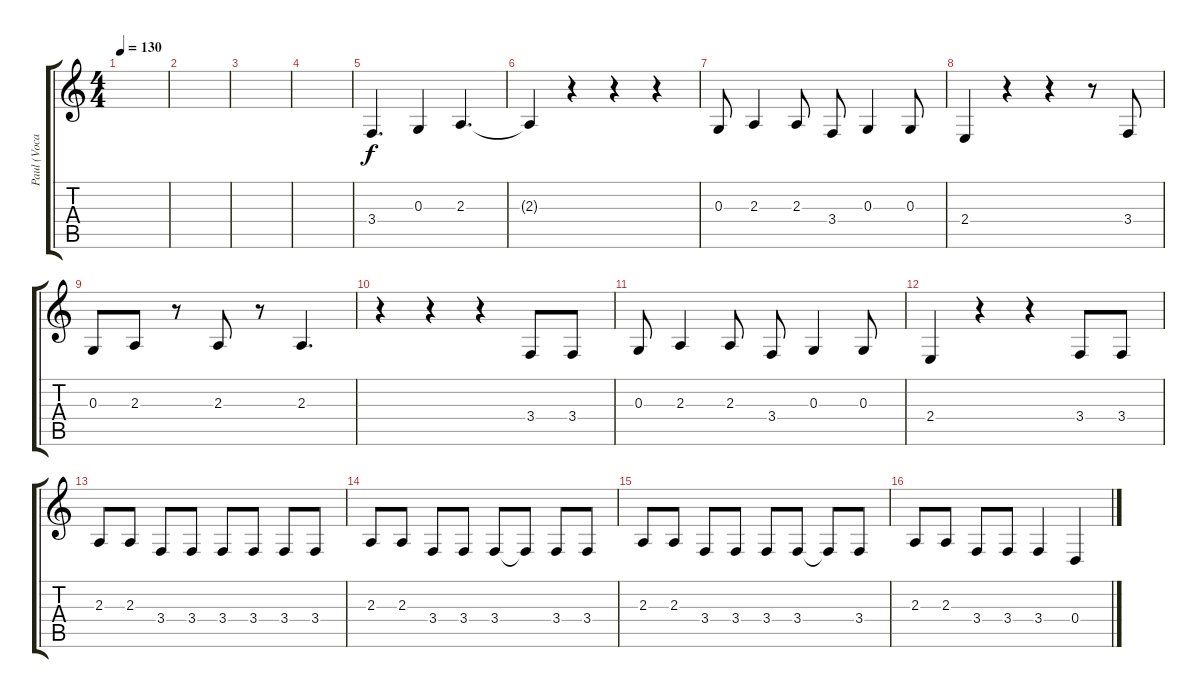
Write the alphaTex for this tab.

\track ("Paul (Vocals)" "Paul (Voca") {instrument tenorsax}
\staff {score tabs}
\tuning (E4 B3 G3 D3 A2 E2) {hide}
\ts (4 4)
\tempo 130
\clef g2
\ks c
|
|
|
|
3.4.4{d} 0.3.4 2.3.4{d} |
2.3{t}.4 r.4 r.4 r.4 |
0.3.8 2.3.4 2.3.8 3.4.8 0.3.4 0.3.8 |
2.4.4 r.4 r.4 r.8 3.4.8 |
0.3.8 2.3.8 r.8 2.3.8 r.8 2.3.4{d} |
r.4 r.4 r.4 3.4.8 3.4.8 |
0.3.8 2.3.4 2.3.8 3.4.8 0.3.4 0.3.8 |
2.4.4 r.4 r.4 3.4.8 3.4.8 |
2.3.8 2.3.8 3.4.8 3.4.8 3.4.8 3.4.8 3.4.8 3.4.8 |
2.3.8 2.3.8 3.4.8 3.4.8 3.4.8 3.4{t}.8 3.4.8 3.4.8 |
2.3.8 2.3.8 3.4.8 3.4.8 3.4.8 3.4.8 3.4{t}.8 3.4.8 |
2.3.8 2.3.8 3.4.8 3.4.8 3.4.4 0.4.4
